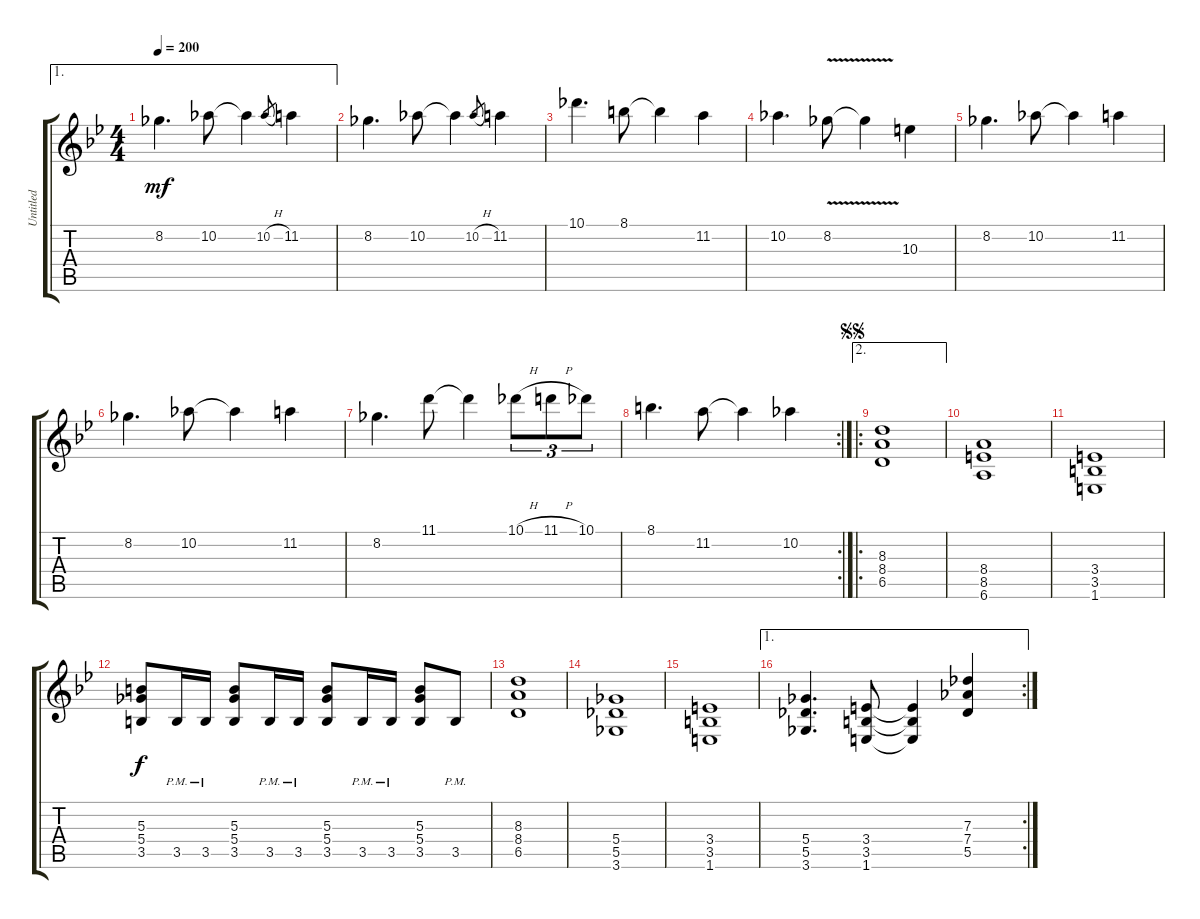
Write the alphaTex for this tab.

\track ("Untitled" "Untitled") {instrument distortionguitar}
\staff {score tabs}
\tuning (Eb4 Bb3 Gb3 Db3 Ab2 Eb2) {hide}
\ae 1
\ts (4 4)
\tempo 200
\clef g2
\ks bb
8.2.4{d dy mf} 10.2.8 10.2{t}.4 10.2{h}.8{gr} 11.2.4 |
8.2.4{d} 10.2.8 10.2{t}.4 10.2{h}.8{gr} 11.2.4 |
10.1.4{d} 8.1.8 8.1{t}.4 11.2.4 |
10.2.4{d} 8.2{v}.8 8.2{v t}.4 10.3.4 |
8.2.4{d} 10.2.8 10.2{t}.4 11.2.4 |
8.2.4{d} 10.2.8 10.2{t}.4 11.2.4 |
8.2.4{d} 11.1.8 11.1{t}.4 10.1{h}.8{tu (3 2)} 11.1{h}.8{tu (3 2)} 10.1.8{tu (3 2)} |
\rc 2
8.1.4{d} 11.2.8 11.2{t}.4 10.2.4 |
\ae 2
\ro
\jump segnosegno
(8.3 8.4 6.5).1 |
(8.4 8.5 6.6).1 |
(3.4 3.5 1.6).1 |
(5.3 5.4 3.5).8{dy f} 3.5{pm}.16 3.5{pm}.16 (5.3 5.4 3.5).8 3.5{pm}.16 3.5{pm}.16 (5.3 5.4 3.5).8 3.5{pm}.16 3.5{pm}.16 (5.3 5.4 3.5).8 3.5{pm}.8 |
(8.3 8.4 6.5).1 |
(5.4 5.5 3.6).1 |
(3.4 3.5 1.6).1 |
\ae 1
\rc 2
(5.4 5.5 3.6).4{d} (3.4 3.5 1.6).8 (3.4{t} 3.5{t} 1.6{t}).4 (7.3 7.4 5.5).4
